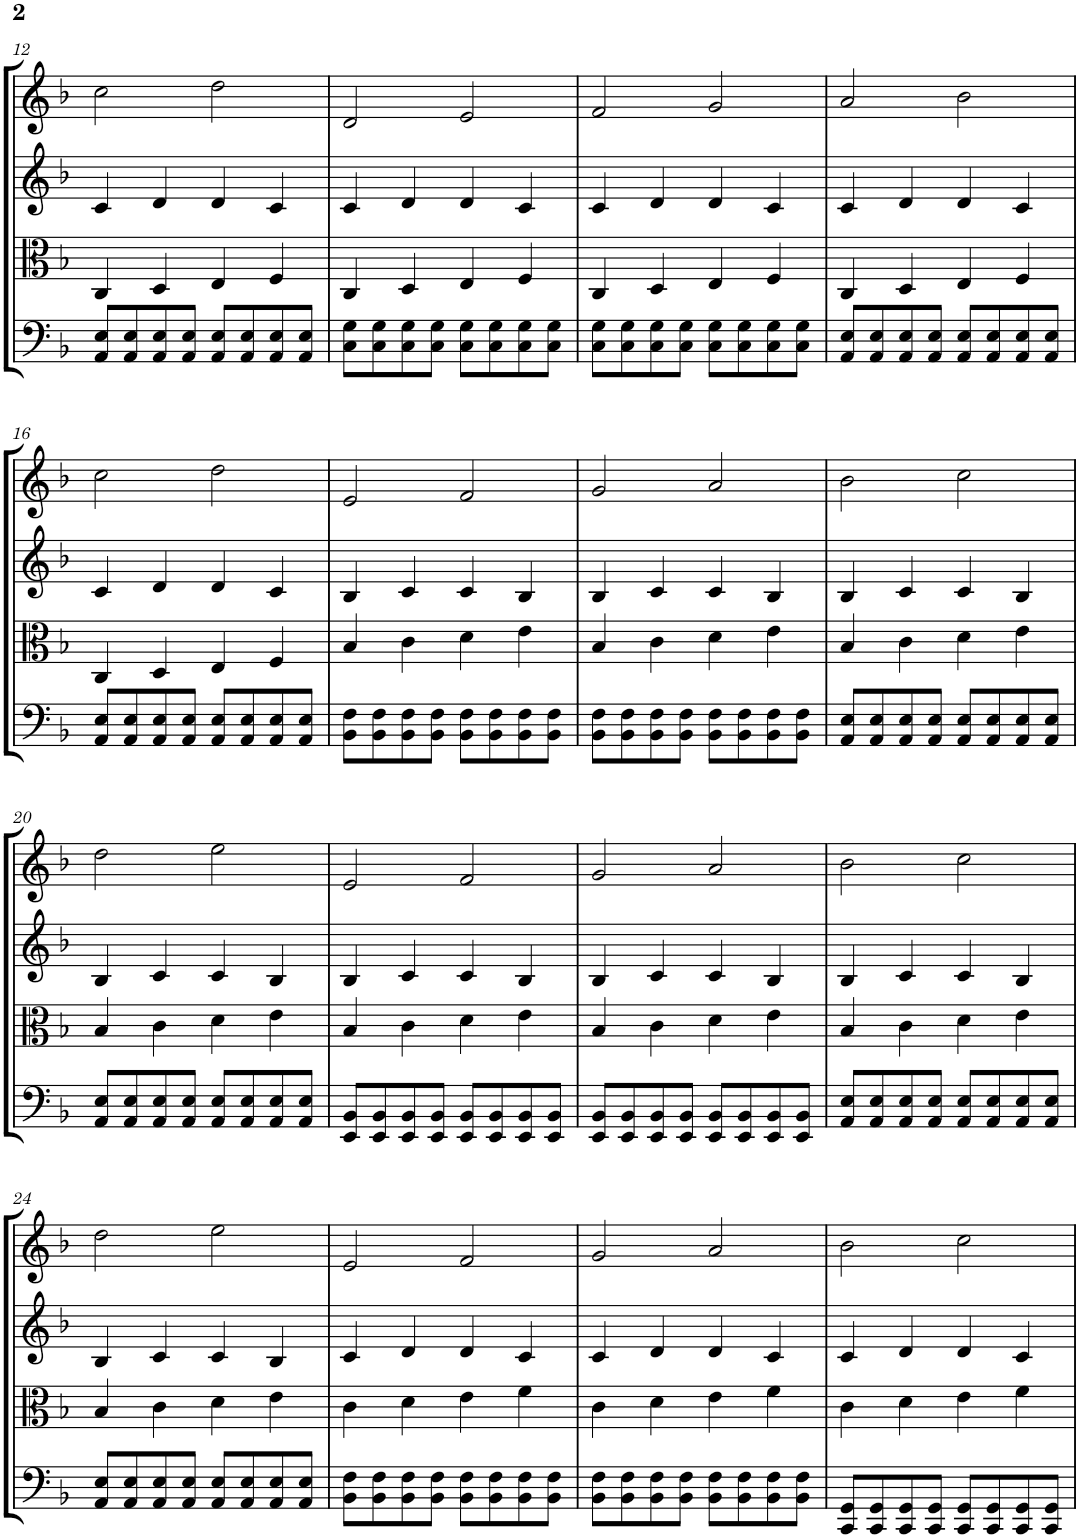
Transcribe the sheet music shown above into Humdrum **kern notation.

**kern	**kern	**kern	**kern
*part4	*part3	*part2	*part1
*staff4	*staff3	*staff2	*staff1
*I"Violoncello	*I"Viola	*I"Violin II	*I"Violin I
*I'Vc	*I'Vla	*I'Vln	*I'Vln
!!LO:PB:g=z
*clefF4	*clefC3	*clefG2	*clefG2
*k[b-]	*k[b-]	*k[b-]	*k[b-]
*M4/4	*M4/4	*M4/4	*M4/4
=12	=12	=12	=12
8AA/ 8E/L	4C/	4c/	2cc\
8AA/ 8E/	.	.	.
8AA/ 8E/	4D/	4d/	.
8AA/ 8E/J	.	.	.
8AA/ 8E/L	4E/	4d/	2dd\
8AA/ 8E/	.	.	.
8AA/ 8E/	4F/	4c/	.
8AA/ 8E/J	.	.	.
=13	=13	=13	=13
8C\ 8G\L	4C/	4c/	2d/
8C\ 8G\	.	.	.
8C\ 8G\	4D/	4d/	.
8C\ 8G\J	.	.	.
8C\ 8G\L	4E/	4d/	2e/
8C\ 8G\	.	.	.
8C\ 8G\	4F/	4c/	.
8C\ 8G\J	.	.	.
=14	=14	=14	=14
8C\ 8G\L	4C/	4c/	2f/
8C\ 8G\	.	.	.
8C\ 8G\	4D/	4d/	.
8C\ 8G\J	.	.	.
8C\ 8G\L	4E/	4d/	2g/
8C\ 8G\	.	.	.
8C\ 8G\	4F/	4c/	.
8C\ 8G\J	.	.	.
=15	=15	=15	=15
8AA/ 8E/L	4C/	4c/	2a/
8AA/ 8E/	.	.	.
8AA/ 8E/	4D/	4d/	.
8AA/ 8E/J	.	.	.
8AA/ 8E/L	4E/	4d/	2b-\
8AA/ 8E/	.	.	.
8AA/ 8E/	4F/	4c/	.
8AA/ 8E/J	.	.	.
!!LO:LB:g=z
=16	=16	=16	=16
8AA/ 8E/L	4C/	4c/	2cc\
8AA/ 8E/	.	.	.
8AA/ 8E/	4D/	4d/	.
8AA/ 8E/J	.	.	.
8AA/ 8E/L	4E/	4d/	2dd\
8AA/ 8E/	.	.	.
8AA/ 8E/	4F/	4c/	.
8AA/ 8E/J	.	.	.
=17	=17	=17	=17
8BB-\ 8F\L	4B-/	4B-/	2e/
8BB-\ 8F\	.	.	.
8BB-\ 8F\	4c\	4c/	.
8BB-\ 8F\J	.	.	.
8BB-\ 8F\L	4d\	4c/	2f/
8BB-\ 8F\	.	.	.
8BB-\ 8F\	4e\	4B-/	.
8BB-\ 8F\J	.	.	.
=18	=18	=18	=18
8BB-\ 8F\L	4B-/	4B-/	2g/
8BB-\ 8F\	.	.	.
8BB-\ 8F\	4c\	4c/	.
8BB-\ 8F\J	.	.	.
8BB-\ 8F\L	4d\	4c/	2a/
8BB-\ 8F\	.	.	.
8BB-\ 8F\	4e\	4B-/	.
8BB-\ 8F\J	.	.	.
=19	=19	=19	=19
8AA/ 8E/L	4B-/	4B-/	2b-\
8AA/ 8E/	.	.	.
8AA/ 8E/	4c\	4c/	.
8AA/ 8E/J	.	.	.
8AA/ 8E/L	4d\	4c/	2cc\
8AA/ 8E/	.	.	.
8AA/ 8E/	4e\	4B-/	.
8AA/ 8E/J	.	.	.
!!LO:LB:g=z
=20	=20	=20	=20
8AA/ 8E/L	4B-/	4B-/	2dd\
8AA/ 8E/	.	.	.
8AA/ 8E/	4c\	4c/	.
8AA/ 8E/J	.	.	.
8AA/ 8E/L	4d\	4c/	2ee\
8AA/ 8E/	.	.	.
8AA/ 8E/	4e\	4B-/	.
8AA/ 8E/J	.	.	.
=21	=21	=21	=21
8EE/ 8BB-/L	4B-/	4B-/	2e/
8EE/ 8BB-/	.	.	.
8EE/ 8BB-/	4c\	4c/	.
8EE/ 8BB-/J	.	.	.
8EE/ 8BB-/L	4d\	4c/	2f/
8EE/ 8BB-/	.	.	.
8EE/ 8BB-/	4e\	4B-/	.
8EE/ 8BB-/J	.	.	.
=22	=22	=22	=22
8EE/ 8BB-/L	4B-/	4B-/	2g/
8EE/ 8BB-/	.	.	.
8EE/ 8BB-/	4c\	4c/	.
8EE/ 8BB-/J	.	.	.
8EE/ 8BB-/L	4d\	4c/	2a/
8EE/ 8BB-/	.	.	.
8EE/ 8BB-/	4e\	4B-/	.
8EE/ 8BB-/J	.	.	.
=23	=23	=23	=23
8AA/ 8E/L	4B-/	4B-/	2b-\
8AA/ 8E/	.	.	.
8AA/ 8E/	4c\	4c/	.
8AA/ 8E/J	.	.	.
8AA/ 8E/L	4d\	4c/	2cc\
8AA/ 8E/	.	.	.
8AA/ 8E/	4e\	4B-/	.
8AA/ 8E/J	.	.	.
!!LO:LB:g=z
=24	=24	=24	=24
8AA/ 8E/L	4B-/	4B-/	2dd\
8AA/ 8E/	.	.	.
8AA/ 8E/	4c\	4c/	.
8AA/ 8E/J	.	.	.
8AA/ 8E/L	4d\	4c/	2ee\
8AA/ 8E/	.	.	.
8AA/ 8E/	4e\	4B-/	.
8AA/ 8E/J	.	.	.
=25	=25	=25	=25
8BB-\ 8F\L	4c\	4c/	2e/
8BB-\ 8F\	.	.	.
8BB-\ 8F\	4d\	4d/	.
8BB-\ 8F\J	.	.	.
8BB-\ 8F\L	4e\	4d/	2f/
8BB-\ 8F\	.	.	.
8BB-\ 8F\	4f\	4c/	.
8BB-\ 8F\J	.	.	.
=26	=26	=26	=26
8BB-\ 8F\L	4c\	4c/	2g/
8BB-\ 8F\	.	.	.
8BB-\ 8F\	4d\	4d/	.
8BB-\ 8F\J	.	.	.
8BB-\ 8F\L	4e\	4d/	2a/
8BB-\ 8F\	.	.	.
8BB-\ 8F\	4f\	4c/	.
8BB-\ 8F\J	.	.	.
=27	=27	=27	=27
8CC/ 8GG/L	4c\	4c/	2b-\
8CC/ 8GG/	.	.	.
8CC/ 8GG/	4d\	4d/	.
8CC/ 8GG/J	.	.	.
8CC/ 8GG/L	4e\	4d/	2cc\
8CC/ 8GG/	.	.	.
8CC/ 8GG/	4f\	4c/	.
8CC/ 8GG/J	.	.	.
=	=	=	=
*-	*-	*-	*-
